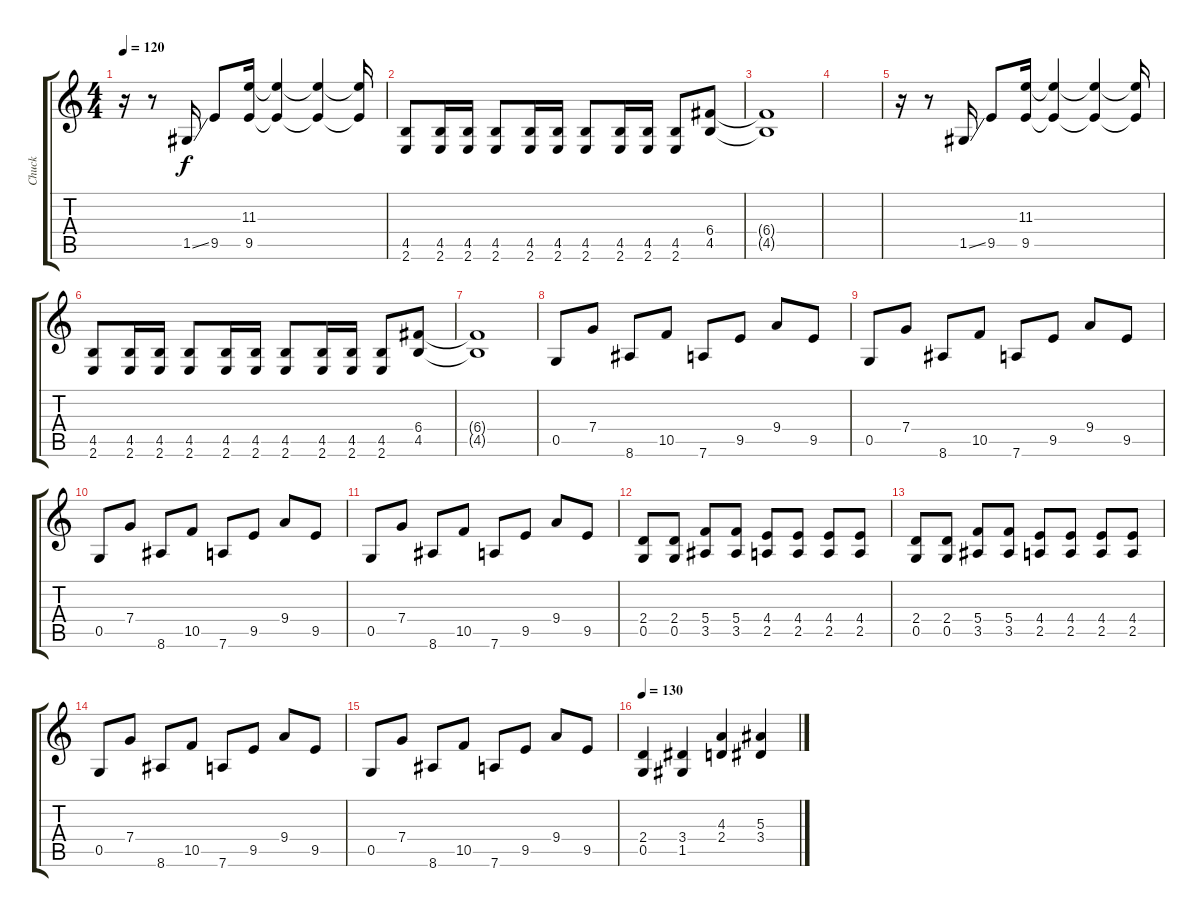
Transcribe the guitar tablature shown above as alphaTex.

\track ("Chuck" "Chuck") {instrument distortionguitar}
\staff {score tabs}
\tuning (D4 A3 F3 C3 G2 D2) {hide}
\ts (4 4)
\tempo 120
\clef g2
\ks c
r.16{dy f} r.8 1.5{ss}.16 9.5.8 (11.3 9.5).16 (11.3{t} 9.5{t}).4 (11.3{t} 9.5{t}).4 (11.3{t} 9.5{t}).16 |
(4.5 2.6).8 (4.5 2.6).16 (4.5 2.6).16 (4.5 2.6).8 (4.5 2.6).16 (4.5 2.6).16 (4.5 2.6).8 (4.5 2.6).16 (4.5 2.6).16 (4.5 2.6).8 (6.4 4.5).8 |
(6.4{t} 4.5{t}).1 |
|
r.16 r.8 1.5{ss}.16 9.5.8 (11.3 9.5).16 (11.3{t} 9.5{t}).4 (11.3{t} 9.5{t}).4 (11.3{t} 9.5{t}).16 |
(4.5 2.6).8 (4.5 2.6).16 (4.5 2.6).16 (4.5 2.6).8 (4.5 2.6).16 (4.5 2.6).16 (4.5 2.6).8 (4.5 2.6).16 (4.5 2.6).16 (4.5 2.6).8 (6.4 4.5).8 |
(6.4{t} 4.5{t}).1 |
0.5.8 7.4.8 8.6.8 10.5.8 7.6.8 9.5.8 9.4.8 9.5.8 |
0.5.8 7.4.8 8.6.8 10.5.8 7.6.8 9.5.8 9.4.8 9.5.8 |
0.5.8 7.4.8 8.6.8 10.5.8 7.6.8 9.5.8 9.4.8 9.5.8 |
0.5.8 7.4.8 8.6.8 10.5.8 7.6.8 9.5.8 9.4.8 9.5.8 |
(2.4 0.5).8 (2.4 0.5).8 (5.4 3.5).8 (5.4 3.5).8 (4.4 2.5).8 (4.4 2.5).8 (4.4 2.5).8 (4.4 2.5).8 |
(2.4 0.5).8 (2.4 0.5).8 (5.4 3.5).8 (5.4 3.5).8 (4.4 2.5).8 (4.4 2.5).8 (4.4 2.5).8 (4.4 2.5).8 |
0.5.8 7.4.8 8.6.8 10.5.8 7.6.8 9.5.8 9.4.8 9.5.8 |
0.5.8 7.4.8 8.6.8 10.5.8 7.6.8 9.5.8 9.4.8 9.5.8 |
\tempo 130
(2.4 0.5).4 (3.4 1.5).4 (4.3 2.4).4 (5.3 3.4).4
